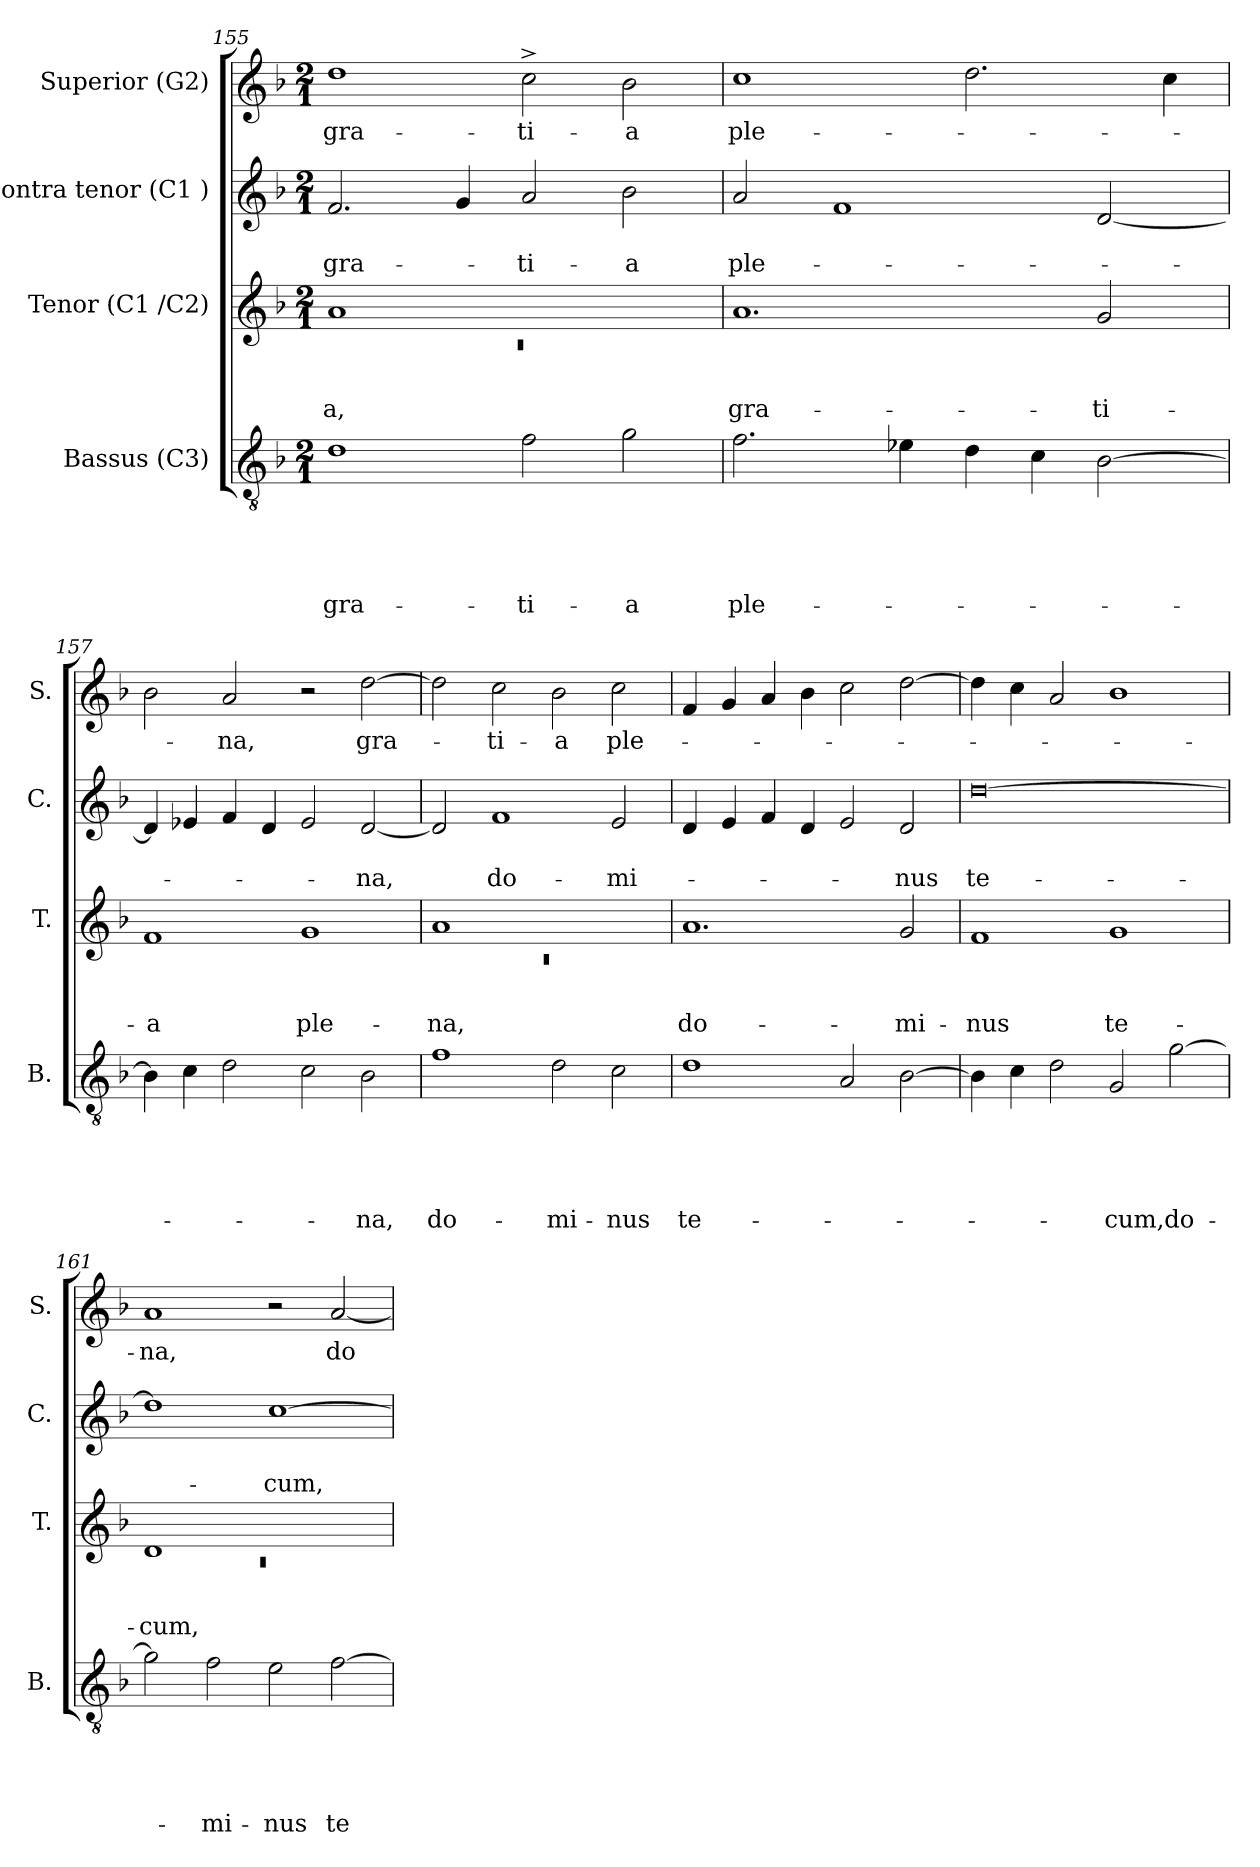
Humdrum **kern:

**kern	**text	**text	**text	**text	**text	**kern	**text	**text	**text	**kern	**text	**text	**kern	**text
*part4	*part4	*part4	*part4	*part4	*part4	*part3	*part3	*part3	*part3	*part2	*part2	*part2	*part1	*part1
*staff4	*staff4	*staff4	*staff4	*staff4	*staff4	*staff3	*staff3	*staff3	*staff3	*staff2	*staff2	*staff2	*staff1	*staff1
*I"Bassus (C3)	*	*	*	*	*	*I"Tenor (C1 /C2)	*	*	*	*I"Contra tenor (C1 )	*	*	*I"Superior (G2)	*
*I'B.	*	*	*	*	*	*I'T.	*	*	*	*I'C.	*	*	*I'S.	*
*clefGv2	*	*	*	*	*	*clefG2	*	*	*	*clefG2	*	*	*clefG2	*
*k[b-]	*	*	*	*	*	*k[b-]	*	*	*	*k[b-]	*	*	*k[b-]	*
*F:	*	*	*	*	*	*F:	*	*	*	*F:	*	*	*F:	*
*M2/1	*	*	*	*	*	*M2/1	*	*	*	*M2/1	*	*	*M2/1	*
=155	=155	=155	=155	=155	=155	=155	=155	=155	=155	=155	=155	=155	=155	=155
*	*	*	*	*	*	*^	*	*	*	*	*	*	*	*
!	!	!	!	!	!LO:LY:b	!	!LO:N:vis=1	!	!	!LO:LY:b	!	!	!LO:LY:b	!	!LO:LY:b
1d	.	.	.	.	gra-	1a	0rc	.	.	-a,	2.f/	.	gra-	1dd	gra-
.	.	.	.	.	.	.	.	.	.	.	4g/	.	.	.	.
!	!	!	!	!	!LO:LY:b	!	!	!	!	!	!	!	!LO:LY:b	!	!LO:LY:b
2f\	.	.	.	.	-ti-	1ryy	.	.	.	.	2a/	.	-ti-	2cc^>\	-ti-
!	!	!	!	!	!LO:LY:b	!	!	!	!	!	!	!	!LO:LY:b	!	!LO:LY:b
2g\	.	.	.	.	-a	.	.	.	.	.	2b-\	.	-a	2b-\	-a
*	*	*	*	*	*	*v	*v	*	*	*	*	*	*	*	*
=156	=156	=156	=156	=156	=156	=156	=156	=156	=156	=156	=156	=156	=156	=156
!	!	!	!	!	!LO:LY:b	!	!	!	!LO:LY:b	!	!	!LO:LY:b	!	!LO:LY:b
2.f\	.	.	.	.	ple-	1.a	.	.	gra-	2a/	.	ple-	1cc	ple-
.	.	.	.	.	.	.	.	.	.	1f	.	.	.	.
4e-\	.	.	.	.	.	.	.	.	.	.	.	.	.	.
4d\	.	.	.	.	.	.	.	.	.	.	.	.	2.dd\	.
4c\	.	.	.	.	.	.	.	.	.	.	.	.	.	.
!	!	!	!	!	!	!	!	!	!LO:LY:b	!	!	!	!	!
[>2B-\	.	.	.	.	.	2g/	.	.	-ti-	[<2d/	.	.	.	.
.	.	.	.	.	.	.	.	.	.	.	.	.	4cc\	.
=157	=157	=157	=157	=157	=157	=157	=157	=157	=157	=157	=157	=157	=157	=157
!	!	!	!	!	!	!	!	!	!LO:LY:b:rj	!	!	!	!	!
4B-\]	.	.	.	.	.	1f	.	.	-a	4d/]	.	.	2b-\	.
4c\	.	.	.	.	.	.	.	.	.	4e-/	.	.	.	.
!	!	!	!	!	!	!	!	!	!	!	!	!	!	!LO:LY:b
2d\	.	.	.	.	.	.	.	.	.	4f/	.	.	2a/	-na,
.	.	.	.	.	.	.	.	.	.	4d/	.	.	.	.
!	!	!	!	!	!	!	!	!	!LO:LY:b	!	!	!	!	!
2c\	.	.	.	.	.	1g	.	.	ple-	2e-/	.	.	2r	.
!	!	!	!	!	!LO:LY:b	!	!	!	!	!	!	!LO:LY:b	!	!LO:LY:b
2B-\	.	.	.	.	-na,	.	.	.	.	[<2d/	.	-na,	[<2dd\	gra-
!!LO:LB:g=z
=158	=158	=158	=158	=158	=158	=158	=158	=158	=158	=158	=158	=158	=158	=158
*	*	*	*	*	*	*^	*	*	*	*	*	*	*	*
!	!	!	!	!	!LO:LY:b	!	!LO:N:vis=1	!	!	!LO:LY:b	!	!	!	!	!
1f	.	.	.	.	do-	1a	0rc	.	.	-na,	2d/]	.	.	2dd\]	.
!	!	!	!	!	!	!	!	!	!	!	!	!	!LO:LY:b	!	!LO:LY:b
.	.	.	.	.	.	.	.	.	.	.	1f	.	do-	2cc\	-ti-
!	!	!	!	!	!LO:LY:b	!	!	!	!	!	!	!	!	!	!LO:LY:b
2d\	.	.	.	.	-mi-	1ryy	.	.	.	.	.	.	.	2b-\	-a
!	!	!	!	!	!LO:LY:b	!	!	!	!	!	!	!	!LO:LY:b	!	!LO:LY:b
2c\	.	.	.	.	-nus	.	.	.	.	.	2e/	.	-mi-	2cc\	ple-
*	*	*	*	*	*	*v	*v	*	*	*	*	*	*	*	*
=159	=159	=159	=159	=159	=159	=159	=159	=159	=159	=159	=159	=159	=159	=159
!	!	!	!	!	!LO:LY:b	!	!	!	!LO:LY:b	!	!	!	!	!
1d	.	.	.	.	te-	1.a	.	.	do-	4d/	.	.	4f/	.
.	.	.	.	.	.	.	.	.	.	4e/	.	.	4g/	.
.	.	.	.	.	.	.	.	.	.	4f/	.	.	4a/	.
.	.	.	.	.	.	.	.	.	.	4d/	.	.	4b-\	.
2A/	.	.	.	.	.	.	.	.	.	2e/	.	.	2cc\	.
!	!	!	!	!	!	!	!	!	!LO:LY:b	!	!	!LO:LY:b	!	!
[>2B-\	.	.	.	.	.	2g/	.	.	-mi-	2d/	.	-nus	[>2dd\	.
=160	=160	=160	=160	=160	=160	=160	=160	=160	=160	=160	=160	=160	=160	=160
!	!	!	!	!	!	!	!	!	!LO:LY:b	!	!	!LO:LY:b:rj	!	!
4B-\]	.	.	.	.	.	1f	.	.	-nus	[>0dd	.	te-	4dd\]	.
4c\	.	.	.	.	.	.	.	.	.	.	.	.	4cc\	.
2d\	.	.	.	.	.	.	.	.	.	.	.	.	2a/	.
!	!	!	!	!	!LO:LY:b	!	!	!	!LO:LY:b	!	!	!	!	!
2G/	.	.	.	.	-cum,	1g	.	.	te-	.	.	.	1b-	.
!	!	!	!	!	!LO:LY:b	!	!	!	!	!	!	!	!	!
[>2g\	.	.	.	.	do-	.	.	.	.	.	.	.	.	.
=161	=161	=161	=161	=161	=161	=161	=161	=161	=161	=161	=161	=161	=161	=161
*	*	*	*	*	*	*^	*	*	*	*	*	*	*	*
!	!	!	!	!	!	!	!LO:N:vis=1	!	!	!LO:LY:b	!	!	!	!	!LO:LY:b
2g\]	.	.	.	.	.	1d	0rc	.	.	-cum,	1dd]	.	.	1a	-na,
!	!	!	!	!	!LO:LY:b	!	!	!	!	!	!	!	!	!	!
2f\	.	.	.	.	-mi-	.	.	.	.	.	.	.	.	.	.
!	!	!	!	!	!LO:LY:b	!	!	!	!	!	!	!	!LO:LY:b	!	!
2e\	.	.	.	.	-nus	1ryy	.	.	.	.	[<1cc	.	-cum,	2r	.
!	!	!	!	!	!LO:LY:b	!	!	!	!	!	!	!	!	!	!LO:LY:b
[<2f\	.	.	.	.	te-	.	.	.	.	.	.	.	.	[<2a/	do-
*	*	*	*	*	*	*v	*v	*	*	*	*	*	*	*	*
=	=	=	=	=	=	=	=	=	=	=	=	=	=	=
*-	*-	*-	*-	*-	*-	*-	*-	*-	*-	*-	*-	*-	*-	*-
